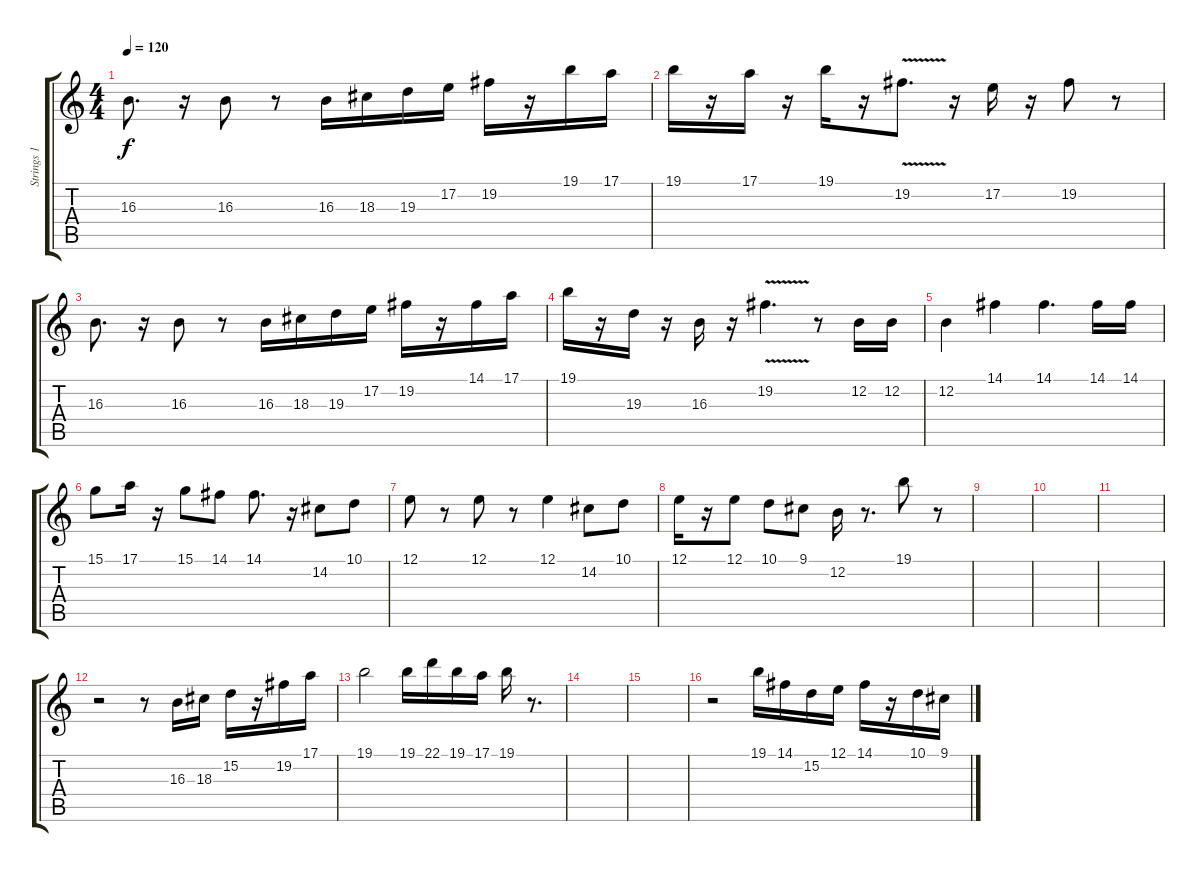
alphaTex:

\track ("Strings 1" "Strings 1") {instrument cello}
\staff {score tabs}
\tuning (E4 B3 G3 D3 A2 E2) {hide}
\ts (4 4)
\tempo 120
\clef g2
\ks c
16.3.8{d dy f} r.16 16.3.8 r.8 16.3.16 18.3.16 19.3.16 17.2.16 19.2.16 r.16 19.1.16 17.1.16 |
19.1.16 r.16 17.1.16 r.16 19.1.16 r.16 19.2{v}.8{d} r.16 17.2.16 r.16 19.2.8 r.8 |
16.3.8{d} r.16 16.3.8 r.8 16.3.16 18.3.16 19.3.16 17.2.16 19.2.16 r.16 14.1.16 17.1.16 |
19.1.16 r.16 19.3.16 r.16 16.3.16 r.16 19.2{v}.4{d} r.8 12.2.16{volume 12} 12.2.16 |
12.2.4 14.1.4 14.1.4{d} 14.1.16 14.1.16 |
15.1.8 17.1.16 r.16 15.1.8 14.1.8 14.1.8{d} r.16 14.2.8 10.1.8 |
12.1.8 r.8 12.1.8 r.8 12.1.4 14.2.8 10.1.8 |
12.1.16 r.16 12.1.8 10.1.8 9.1.8 12.2.16 r.8{d} 19.1.8 r.8 |
|
|
|
r.2{volume 12} r.8 16.3.16 18.3.16 15.2.16 r.16 19.2.16 17.1.16 |
19.1.2 19.1.16 22.1.16 19.1.16 17.1.16 19.1.16 r.8{d} |
|
|
r.2 19.1.16 14.1.16 15.2.16 12.1.16 14.1.16 r.16 10.1.16 9.1.16
